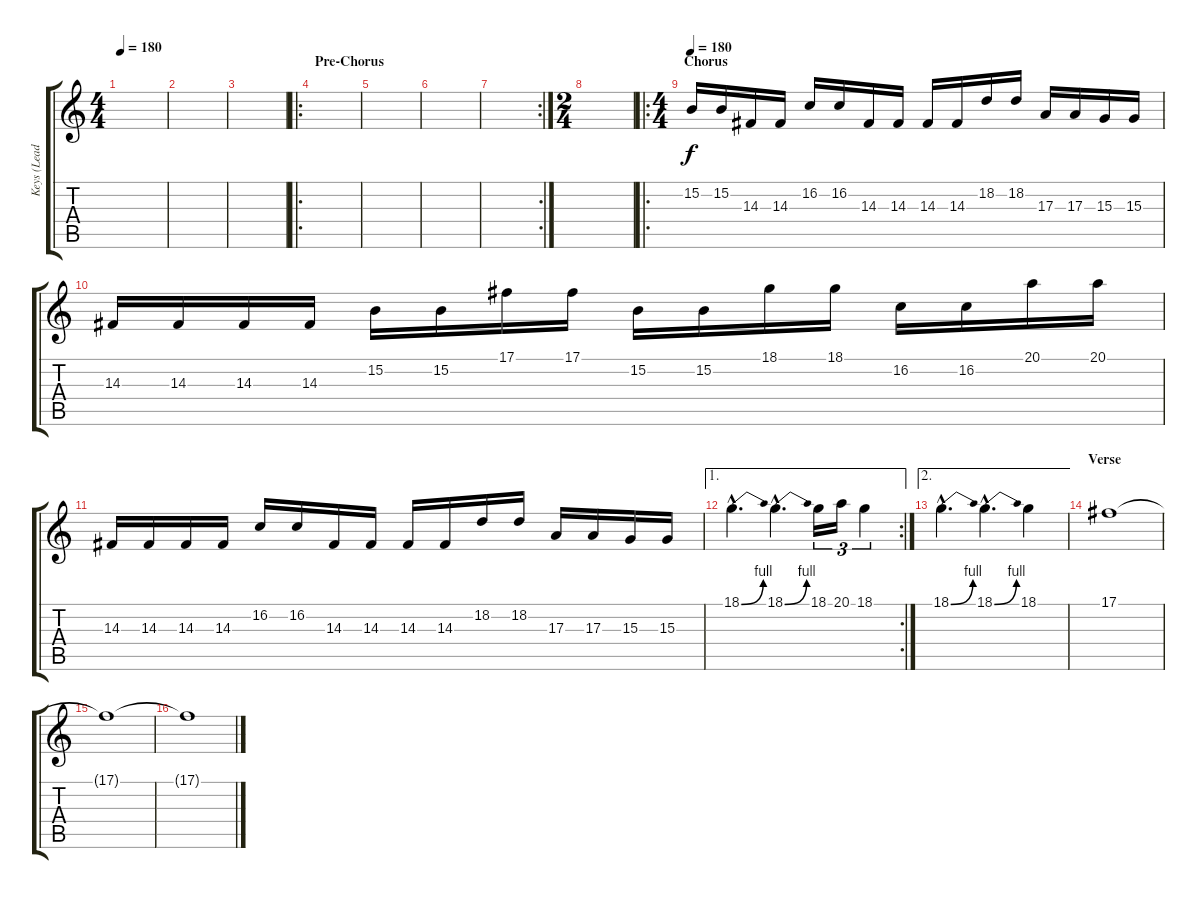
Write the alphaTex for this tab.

\track ("Keys (Lead)" "Keys (Lead") {instrument lead1square}
\staff {score tabs}
\tuning (Db4 Ab3 E3 B2 Gb2 B1) {hide}
\ts (4 4)
\tempo 180
\clef g2
\ks c
|
|
|
\ro
\section ("" "Pre-Chorus")
|
|
|
\rc 2
|
\ts (2 4)
|
\ro
\ts (4 4)
\section ("" "Chorus")
\tempo 180
15.2.16{dy f volume 13} 15.2.16 14.3.16 14.3.16 16.2.16 16.2.16 14.3.16 14.3.16 14.3.16 14.3.16 18.2.16 18.2.16 17.3.16 17.3.16 15.3.16 15.3.16 |
14.3.16 14.3.16 14.3.16 14.3.16 15.2.16 15.2.16 17.1.16 17.1.16 15.2.16 15.2.16 18.1.16 18.1.16 16.2.16 16.2.16 20.1.16 20.1.16 |
14.3.16 14.3.16 14.3.16 14.3.16 16.2.16 16.2.16 14.3.16 14.3.16 14.3.16 14.3.16 18.2.16 18.2.16 17.3.16 17.3.16 15.3.16 15.3.16 |
\ae 1
\rc 2
18.1{be (bend 0 0 60 4) hac}.4{d} 18.1{be (bend 0 0 60 4) hac}.4{d} 18.1.16{tu (3 2)} 20.1.16{tu (3 2)} 18.1.4{tu (3 2)} |
\ae 2
18.1{be (bend 0 0 60 4) hac}.4{d} 18.1{be (bend 0 0 60 4) hac}.4{d} 18.1.4 |
\section ("" "Verse")
17.1.1{volume 5} |
17.1{t}.1 |
17.1{t}.1
